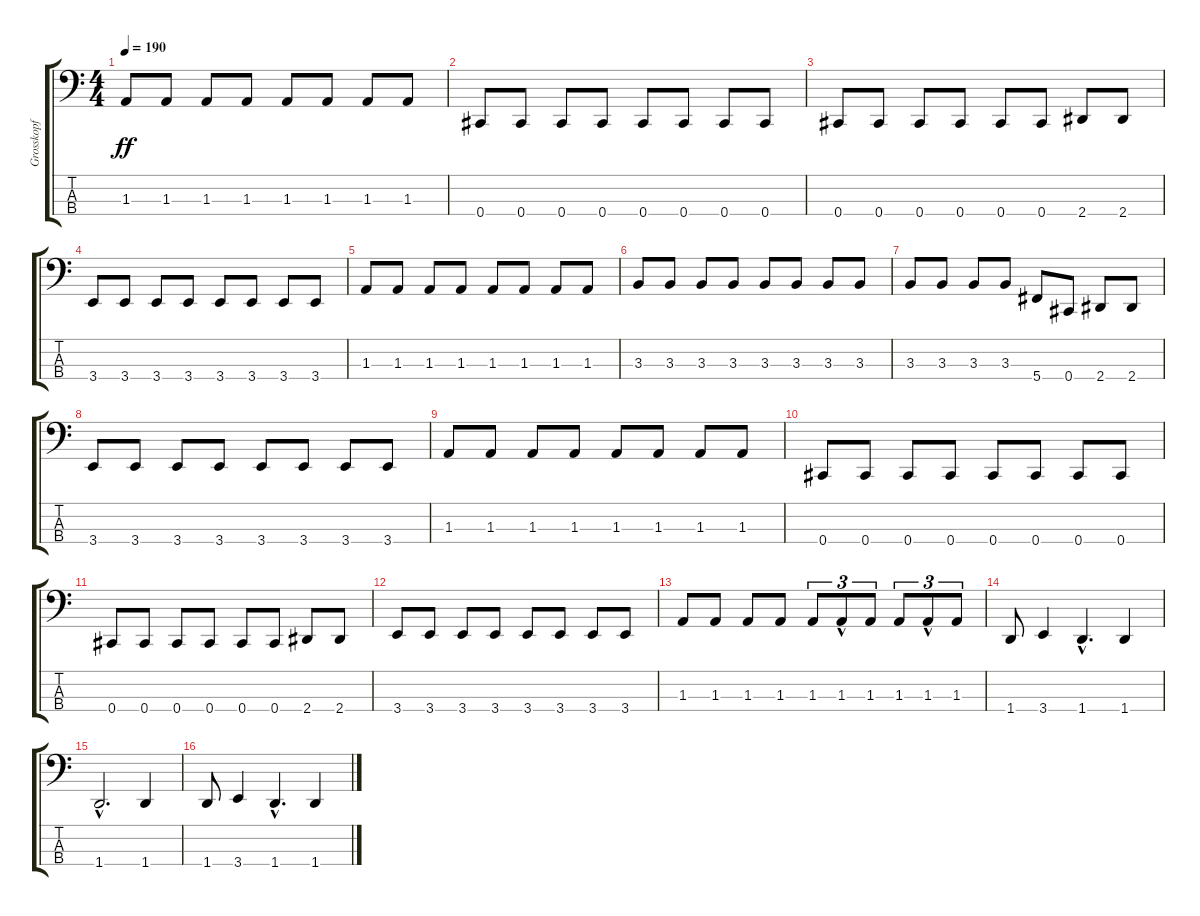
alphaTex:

\track ("Grosskopf" "Grosskopf") {instrument electricbassfinger}
\staff {score tabs}
\tuning (Gb2 Db2 Ab1 Db1) {hide}
\ts (4 4)
\tempo 190
\clef f4
\ks c
1.3.8{dy ff} 1.3.8 1.3.8 1.3.8 1.3.8 1.3.8 1.3.8 1.3.8 |
0.4.8 0.4.8 0.4.8 0.4.8 0.4.8 0.4.8 0.4.8 0.4.8 |
0.4.8 0.4.8 0.4.8 0.4.8 0.4.8 0.4.8 2.4.8 2.4.8 |
3.4.8 3.4.8 3.4.8 3.4.8 3.4.8 3.4.8 3.4.8 3.4.8 |
1.3.8 1.3.8 1.3.8 1.3.8 1.3.8 1.3.8 1.3.8 1.3.8 |
3.3.8 3.3.8 3.3.8 3.3.8 3.3.8 3.3.8 3.3.8 3.3.8 |
3.3.8 3.3.8 3.3.8 3.3.8 5.4.8 0.4.8 2.4.8 2.4.8 |
3.4.8 3.4.8 3.4.8 3.4.8 3.4.8 3.4.8 3.4.8 3.4.8 |
1.3.8 1.3.8 1.3.8 1.3.8 1.3.8 1.3.8 1.3.8 1.3.8 |
0.4.8 0.4.8 0.4.8 0.4.8 0.4.8 0.4.8 0.4.8 0.4.8 |
0.4.8 0.4.8 0.4.8 0.4.8 0.4.8 0.4.8 2.4.8 2.4.8 |
3.4.8 3.4.8 3.4.8 3.4.8 3.4.8 3.4.8 3.4.8 3.4.8 |
1.3.8 1.3.8 1.3.8 1.3.8 1.3.8{tu (3 2)} 1.3{hac}.8{tu (3 2)} 1.3.8{tu (3 2)} 1.3.8{tu (3 2)} 1.3{hac}.8{tu (3 2)} 1.3.8{tu (3 2)} |
1.4.8 3.4.4 1.4{hac}.4{d} 1.4.4 |
1.4{hac}.2{d} 1.4.4 |
1.4.8 3.4.4 1.4{hac}.4{d} 1.4.4
